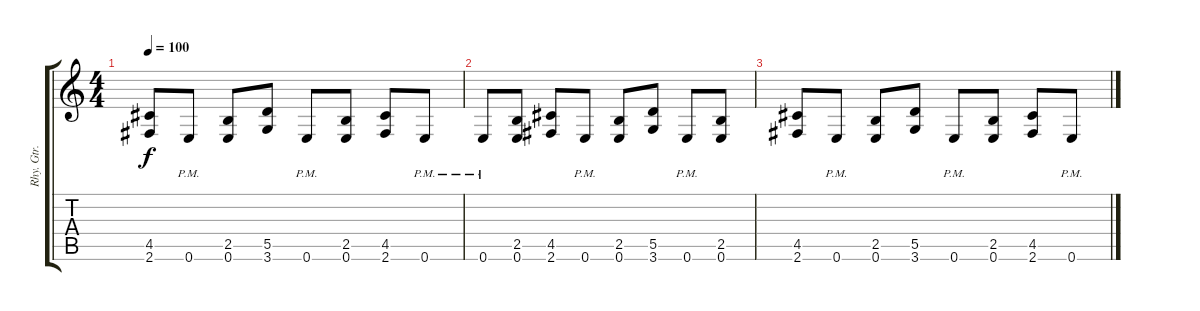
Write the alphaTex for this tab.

\track ("Rhy. Gtr. 1" "Rhy. Gtr. ") {instrument distortionguitar}
\staff {score tabs}
\tuning (E4 B3 G3 D3 A2 E2) {hide}
\ts (4 4)
\tempo 100
\clef g2
\ks c
(4.5 2.6).8{dy f} 0.6{pm}.8 (2.5 0.6).8 (5.5 3.6).8 0.6{pm}.8 (2.5 0.6).8 (4.5 2.6).8 0.6{pm}.8 |
0.6{pm}.8 (2.5 0.6).8 (4.5 2.6).8 0.6{pm}.8 (2.5 0.6).8 (5.5 3.6).8 0.6{pm}.8 (2.5 0.6).8 |
(4.5 2.6).8 0.6{pm}.8 (2.5 0.6).8 (5.5 3.6).8 0.6{pm}.8 (2.5 0.6).8 (4.5 2.6).8 0.6{pm}.8
